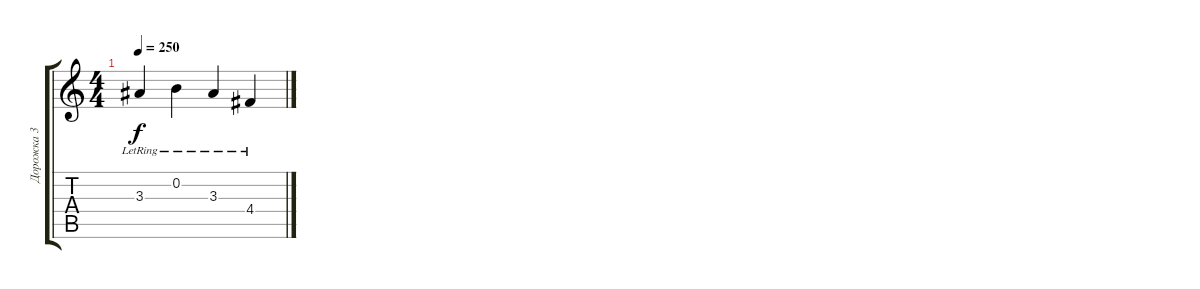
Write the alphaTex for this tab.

\track ("Дорожка 3" "Дорожка 3") {instrument electricguitarclean}
\staff {score tabs}
\tuning (E4 B3 G3 D3 A2 E2) {hide}
\ts (4 4)
\tempo 250
\clef g2
\ks c
3.3{lr}.4{dy f} 0.2{lr}.4 3.3{lr}.4 4.4{lr}.4
